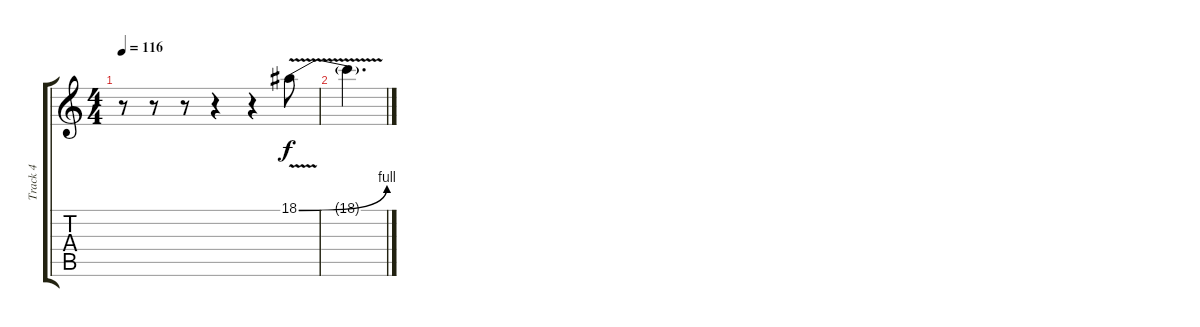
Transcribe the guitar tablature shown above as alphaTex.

\track ("Track 4" "Track 4") {instrument musicbox}
\staff {score tabs}
\tuning (E4 B3 G3 D3 A2 E2) {hide}
\ts (4 4)
\tempo 116
\clef g2
\ks c
r.8{dy mp volume 7 balance 6 instrument altosax} r.8 r.8 r.4 r.4 18.1{be (bend 0 0 60 4) v}.8{dy f} |
18.1{t}.4{d}
